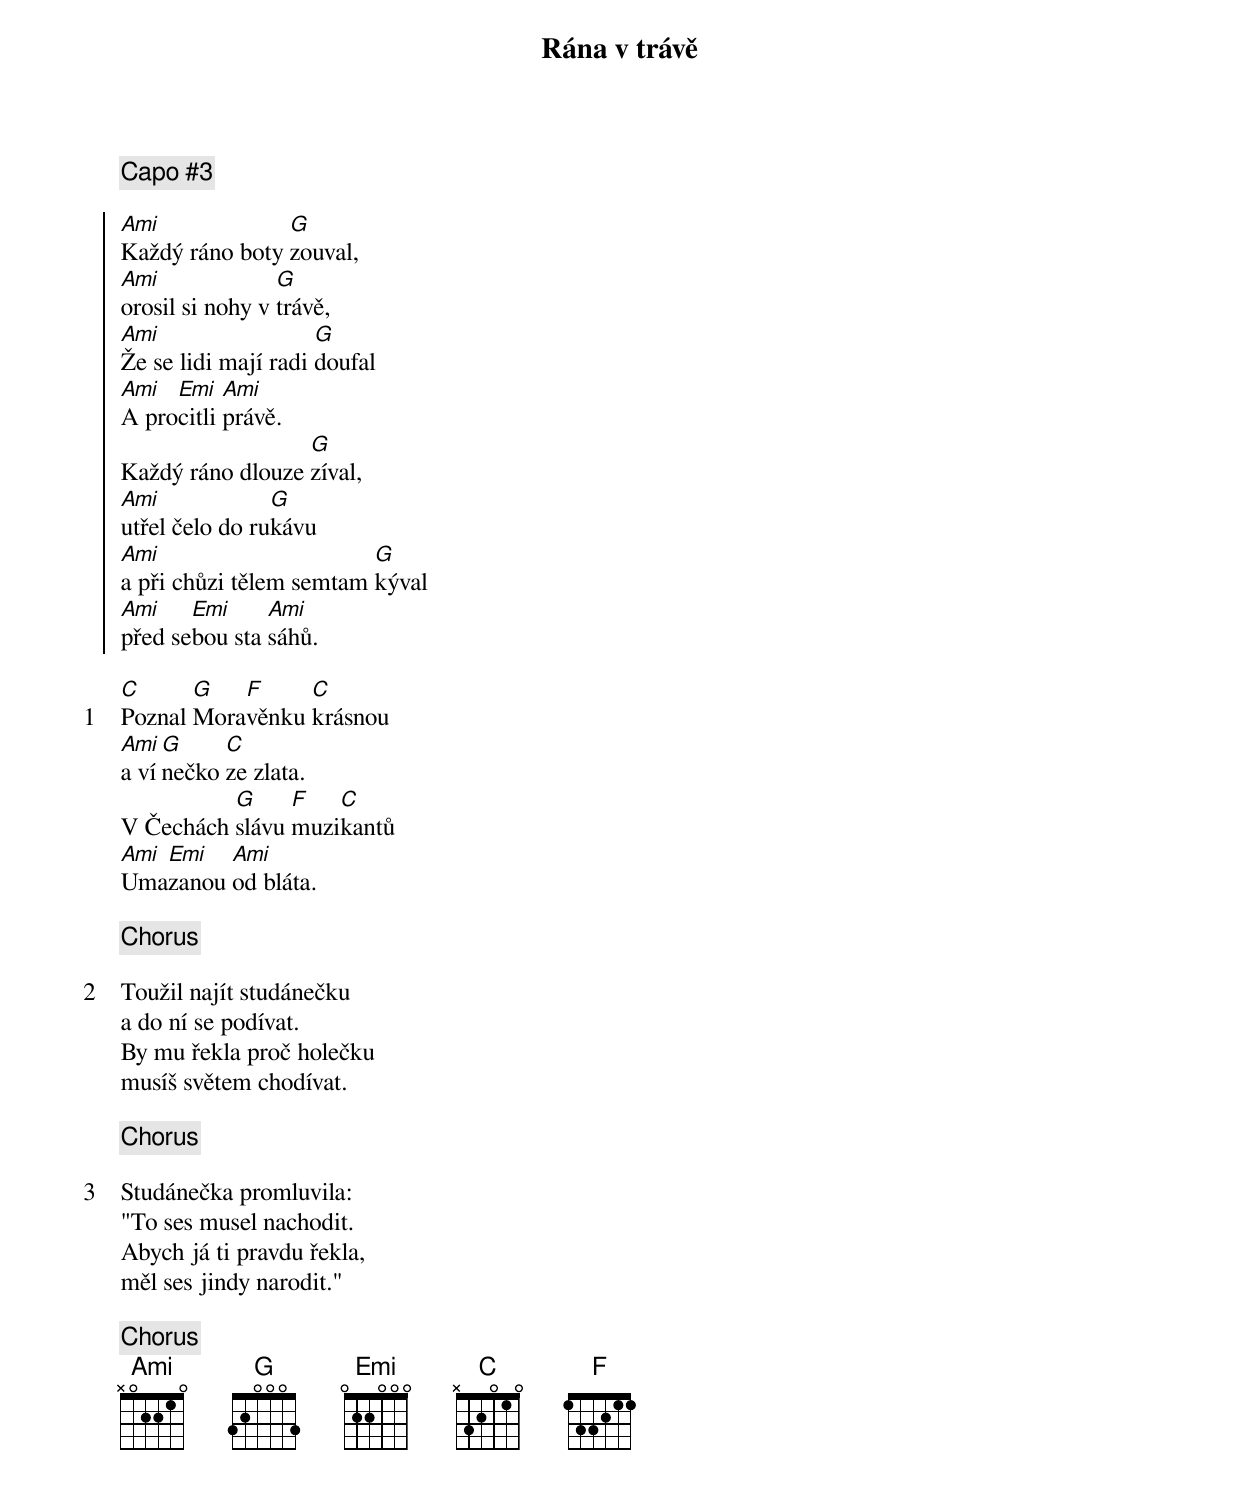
{title: Rána v trávě}
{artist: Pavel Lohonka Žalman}
{comment: Capo #3}

{start_of_chorus}
[Ami]Každý ráno boty [G]zouval,
[Ami]orosil si nohy v [G]trávě,
[Ami]Že se lidi mají radi [G]doufal
[Ami]A pro[Emi]citli [Ami]právě.
Každý ráno dlouze [G]zíval,
[Ami]utřel čelo do ru[G]kávu
[Ami]a při chůzi tělem semtam [G]kýval
[Ami]před se[Emi]bou sta [Ami]sáhů.
{end_of_chorus}

{start_of_verse: 1}
[C]Poznal [G]Mora[F]věnku [C]krásnou
[Ami]a ví[G]nečko [C]ze zlata.
V Čechách [G]slávu [F]muzi[C]kantů
[Ami]Uma[Emi]zanou [Ami]od bláta.
{end_of_verse}

{chorus}

{start_of_verse: 2}
Toužil najít studánečku
a do ní se podívat.
By mu řekla proč holečku
musíš světem chodívat.
{end_of_verse}

{chorus}

{start_of_verse: 3}
Studánečka promluvila:
"To ses musel nachodit.
Abych já ti pravdu řekla,
měl ses jindy narodit."
{end_of_verse}

{chorus}
